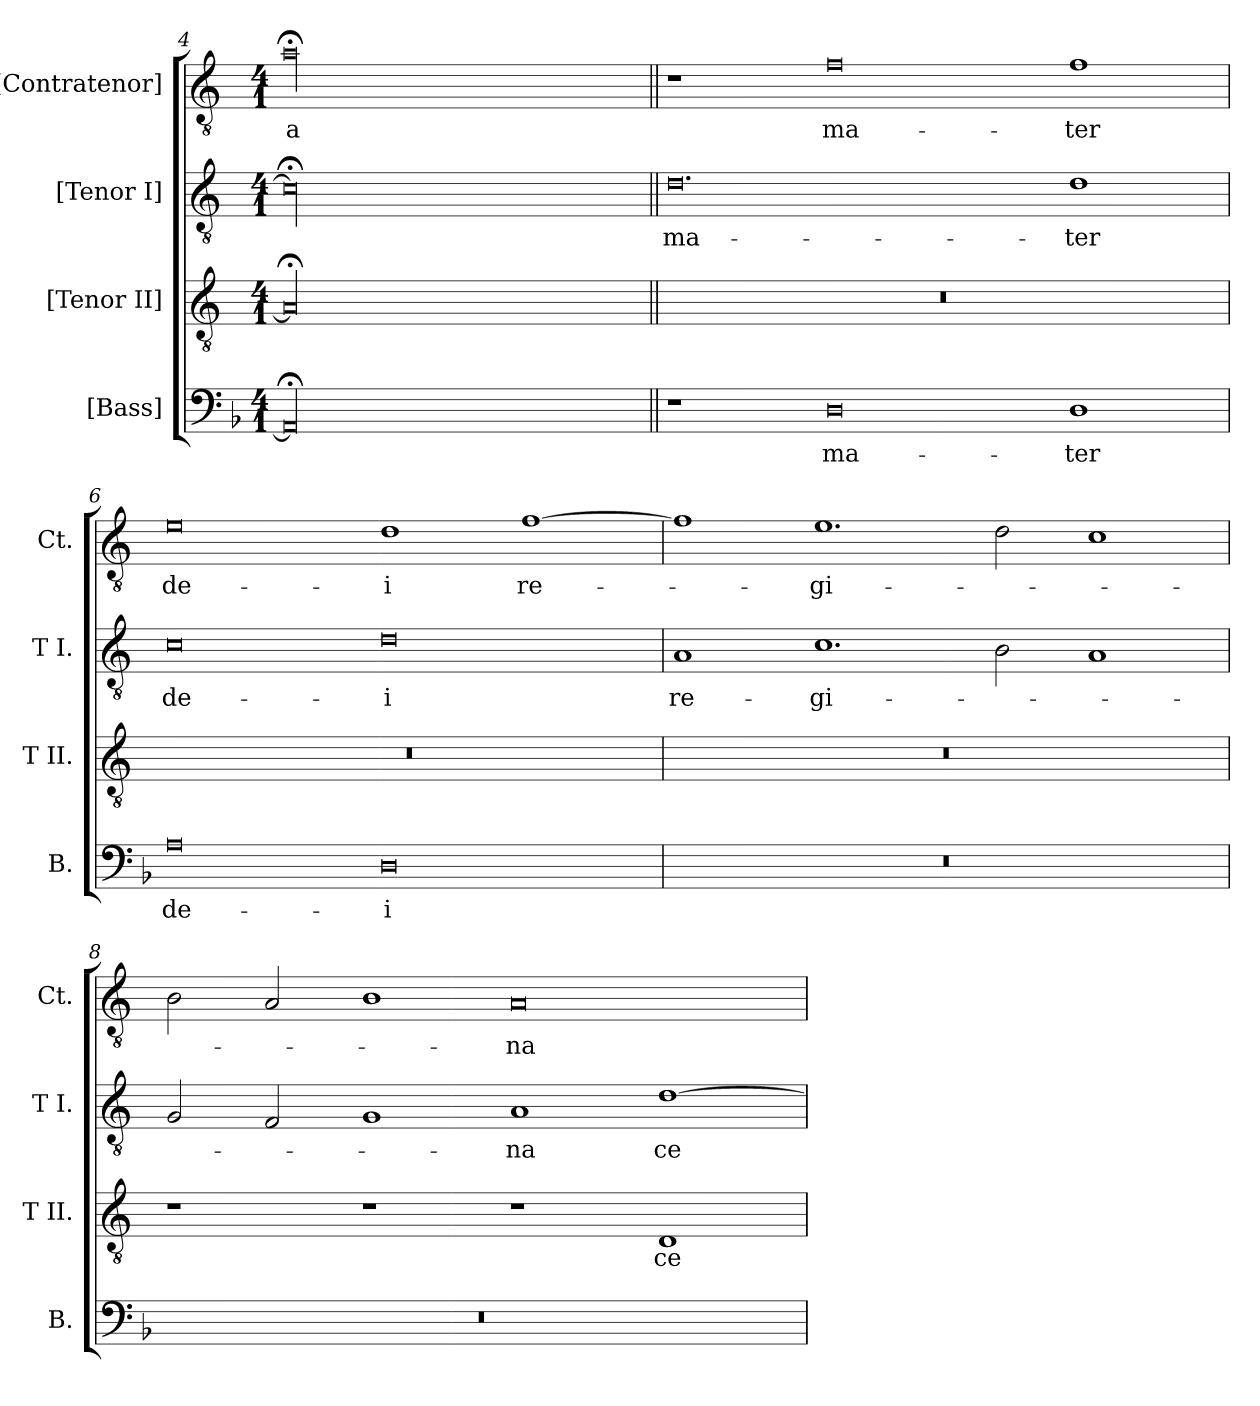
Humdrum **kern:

**kern	**text	**kern	**text	**kern	**text	**kern	**text
*part4	*part4	*part3	*part3	*part2	*part2	*part1	*part1
*staff4	*staff4	*staff3	*staff3	*staff2	*staff2	*staff1	*staff1
*I"[Bass]	*	*I"[Tenor II]	*	*I"[Tenor I]	*	*I"[Contratenor]	*
*I'B.	*	*I'T II.	*	*I'T I.	*	*I'Ct.	*
*clefF4	*	*clefGv2	*	*clefGv2	*	*clefGv2	*
*	*	*ITrd7c12	*	*ITrd7c12	*	*ITrd7c12	*
*k[b-]	*	*k[]	*	*k[]	*	*k[]	*
*F:	*	*C:	*	*C:	*	*C:	*
*M4/1	*	*M4/1	*	*M4/1	*	*M4/1	*
=4	=4	=4	=4	=4	=4	=4	=4
!	!	!	!	!	!	!	!LO:LY:b:color=#000000
00AA;i]	.	00AA;i]	.	00C#;i]	.	00A;i	-a
!!LO:LB:g=z
=5||	=5||	=5||	=5||	=5||	=5||	=5||	=5||
!	!	!LO:N:vis=1	!	!	!	!	!
!	!	!	!	!	!LO:LY:b:color=#000000	!	!
1r	.	00r	.	0.Di	ma-	1r	.
!	!LO:LY:b:color=#000000	!	!	!	!	!	!
!	!	!	!	!	!	!	!LO:LY:b:color=#000000
0Di	ma-	.	.	.	.	0Fi	ma-
!	!LO:LY:b:color=#000000	!	!	!	!	!	!
!	!	!	!	!	!LO:LY:b:color=#000000	!	!
!	!	!	!	!	!	!	!LO:LY:b:color=#000000
1Di	-ter	.	.	1Di	-ter	1Fi	-ter
=6	=6	=6	=6	=6	=6	=6	=6
!	!LO:LY:b:color=#000000	!LO:N:vis=1	!	!	!	!	!
!	!	!	!	!	!LO:LY:b:color=#000000	!	!
!	!	!	!	!	!	!	!LO:LY:b:color=#000000
0Ai	de-	00r	.	0Ci	de-	0Ei	de-
!	!LO:LY:b:color=#000000	!	!	!	!	!	!
!	!	!	!	!	!LO:LY:b:color=#000000	!	!
!	!	!	!	!	!	!	!LO:LY:b:color=#000000
0Di	-i	.	.	0Di	-i	1Di	-i
!	!	!	!	!	!	!	!LO:LY:b:color=#000000
.	.	.	.	.	.	[>1Fi	re-
=7	=7	=7	=7	=7	=7	=7	=7
!LO:N:vis=1	!	!LO:N:vis=1	!	!	!	!	!
!	!	!	!	!	!LO:LY:b:color=#000000	!	!
00r	.	00r	.	1AAi	re-	1Fi]	.
!	!	!	!	!	!LO:LY:b:color=#000000	!	!
!	!	!	!	!	!	!	!LO:LY:b:color=#000000
.	.	.	.	1.Ci	-gi-	1.Ei	-gi-
.	.	.	.	2BBi\	.	2Di\	.
.	.	.	.	1AAi	.	1Ci	.
=8	=8	=8	=8	=8	=8	=8	=8
!LO:N:vis=1	!	!	!	!	!	!	!
00r	.	1r	.	2GGi/	.	2BBi\	.
.	.	.	.	2FFi/	.	2AAi/	.
.	.	1r	.	1GGi	.	1BBi	.
!	!	!	!	!	!LO:LY:b:color=#000000	!	!
!	!	!	!	!	!	!	!LO:LY:b:color=#000000
.	.	1r	.	1AAi	-na	0AAi	-na
!	!	!	!LO:LY:b:color=#000000	!	!	!	!
!	!	!	!	!	!LO:LY:b:color=#000000	!	!
.	.	1DDi	ce-	[>1Di	ce-	.	.
=	=	=	=	=	=	=	=
*-	*-	*-	*-	*-	*-	*-	*-
